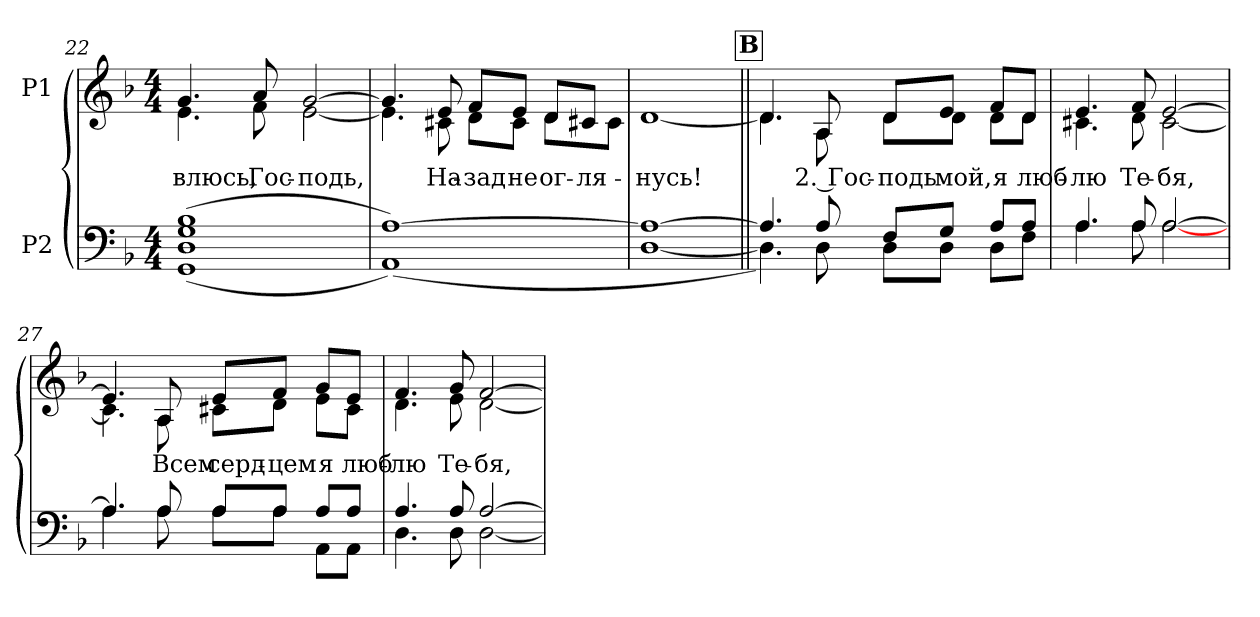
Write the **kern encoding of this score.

**kern	**kern	**text
*part2	*part1	*part1
*staff2	*staff1	*staff1
*I"P2	*I"P1	*
*clefF4	*clefG2	*
*k[b-]	*k[b-]	*
*F:	*F:	*
*M4/4	*M4/4	*
=22	=22	=22
*^	*	*
!	!	!	!LO:LY:b:color=#000000
*	*	*^	*
(1Gi 1B-i	(1GGi 1Di	4.gi/	4.ei\	-влюсь,
!	!	!	!	!LO:LY:b:color=#000000
.	.	8ai/	8fi\	Гос-
!	!	!	!	!LO:LY:b:color=#000000
.	.	[>2gi/	[<2ei\	-подь,
=23	=23	=23	=23	=23
[>1Ai)	(1AAi)	4.gi/]	4.ei\]	.
!	!	!	!	!LO:LY:b:color=#000000
.	.	8ei/	8c#Xi\	На-
!	!	!	!	!LO:LY:b:color=#000000
.	.	8fi/L	8di\L	-зад
!	!	!	!	!LO:LY:b:color=#000000
.	.	8ei/J	8c#i\J	не
!	!	!	!	!LO:LY:b:color=#000000
.	.	8di/L	8di\L	ог-
!	!	!	!	!LO:LY:b:color=#000000
.	.	8c#Xi/J	8c#i\J	-ля-
*	*	*v	*v	*
=24	=24	=24	=24
*	*	*^	*
!	!	!	!	!LO:LY:b:color=#000000
*	*	*v	*v	*
1Ai_>	[<1Di	[<1di	-нусь!
!!LO:LB:g=z
!!LO:REH:place=s1:color=#000000:enc=box:fs=17.9779:t=B
=25||	=25||	=25||	=25||
*	*	*^	*
4.Ai/]	4.Di\])	4.di/]	4.di\	.
!	!	!	!	!LO:LY:b:color=#000000
8Ai/	8Di\	8Ai/	8Ai\	2. Гос-
!	!	!	!	!LO:LY:b:color=#000000
8Fi/L	8Di\L	8di/L	8di\L	подь
!	!	!	!	!LO:LY:b:color=#000000
8Gi/J	8Di\J	8ei/J	8di\J	мой,
!	!	!	!	!LO:LY:b:color=#000000
8Ai/L	8Di\L	8fi/L	8di\L	я
!	!	!	!	!LO:LY:b:color=#000000
8Ai/J	8Fi\J	8di/J	8di\J	люб-
=26	=26	=26	=26	=26
!	!	!	!	!LO:LY:b:color=#000000
4.Ai/	4.Ai\	4.ei/	4.c#Xi\	-лю
!	!	!	!	!LO:LY:b:color=#000000
8Ai/	8Ai\	8fi/	8di\	Те-
!	!	!	!	!LO:LY:b:color=#000000
[>2Ai/	[<2Ai\	[>2ei/	[<2c#i\	-бя,
=27	=27	=27	=27	=27
4.Ai/]	4.Ai\	4.ei/]	4.c#i\]	.
!	!	!	!	!LO:LY:b:color=#000000
8Ai/	8Ai\	8Ai/	8Ai\	Всем
!	!	!	!	!LO:LY:b:color=#000000
8Ai/L	8Ai\L	8ei/L	8c#Xi\L	серд-
!	!	!	!	!LO:LY:b:color=#000000
8Ai/J	8Ai\J	8fi/J	8di\J	-цем
!	!	!	!	!LO:LY:b:color=#000000
8Ai/L	8AAi\L	8gi/L	8ei\L	я
!	!	!	!	!LO:LY:b:color=#000000
8Ai/J	8AAi\J	8ei/J	8c#i\J	люб-
=28	=28	=28	=28	=28
!	!	!	!	!LO:LY:b:color=#000000
4.Ai/	4.Di\	4.fi/	4.di\	-лю
!	!	!	!	!LO:LY:b:color=#000000
8Ai/	8Di\	8gi/	8ei\	Те-
!	!	!	!	!LO:LY:b:color=#000000
[>2Ai/	[<2Di\	[>2fi/	[<2di\	-бя,
*v	*v	*	*	*
*	*v	*v	*
=	=	=
*-	*-	*-
